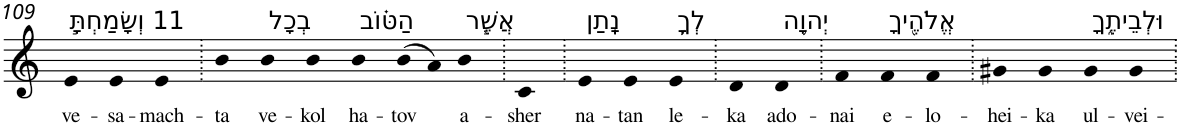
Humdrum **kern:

**kern	**text
*part1	*part1
*staff1	*staff1
*I"Piano	*
*I'Pno	*
!!LO:PB:g=z
*clefG2	*
*k[]	*
=109	=109
!LO:TX:a:t=11 וְשָׂמַחְתָּ֣	!
!	!LO:LY:b
4e	ve-
!	!LO:LY:b
4e	-sa-
!	!LO:LY:b
4e	-mach-
=110.	=110.
!	!LO:LY:b
4b	-ta
!LO:TX:a:t=בְכָל	!
!	!LO:LY:b
4b	ve-
!	!LO:LY:b
4b	-kol
!LO:TX:a:t=הַטּ֗וֹב	!
!	!LO:LY:b
4b	ha-
!	!LO:LY:b
(8b	-tov
8a)	.
!LO:TX:a:t=אֲשֶׁ֧ר	!
!	!LO:LY:b
4b	a-
=111.	=111.
!	!LO:LY:b
4c	-sher
=112.	=112.
!LO:TX:a:t=נָֽתַן	!
!	!LO:LY:b
4e	na-
!	!LO:LY:b
4e	-tan
!LO:TX:a:t=לְךָ֛	!
!	!LO:LY:b
4e	le-
=113.	=113.
!	!LO:LY:b
4d	-ka
!LO:TX:a:t=יְהוָ֥ה	!
!	!LO:LY:b
4d	ado-
=114.	=114.
!	!LO:LY:b
4f	-nai
!LO:TX:a:t=אֱלֹהֶ֖יךָ	!
!	!LO:LY:b
4f	e-
!	!LO:LY:b
4f	-lo-
=115.	=115.
!	!LO:LY:b
4g#X	-hei-
!	!LO:LY:b
4g#	-ka
!LO:TX:a:t=וּלְבֵיתֶ֑ךָ	!
!	!LO:LY:b
4g#	ul-
!	!LO:LY:b
4g#	-vei-
=.	=.
*-	*-
